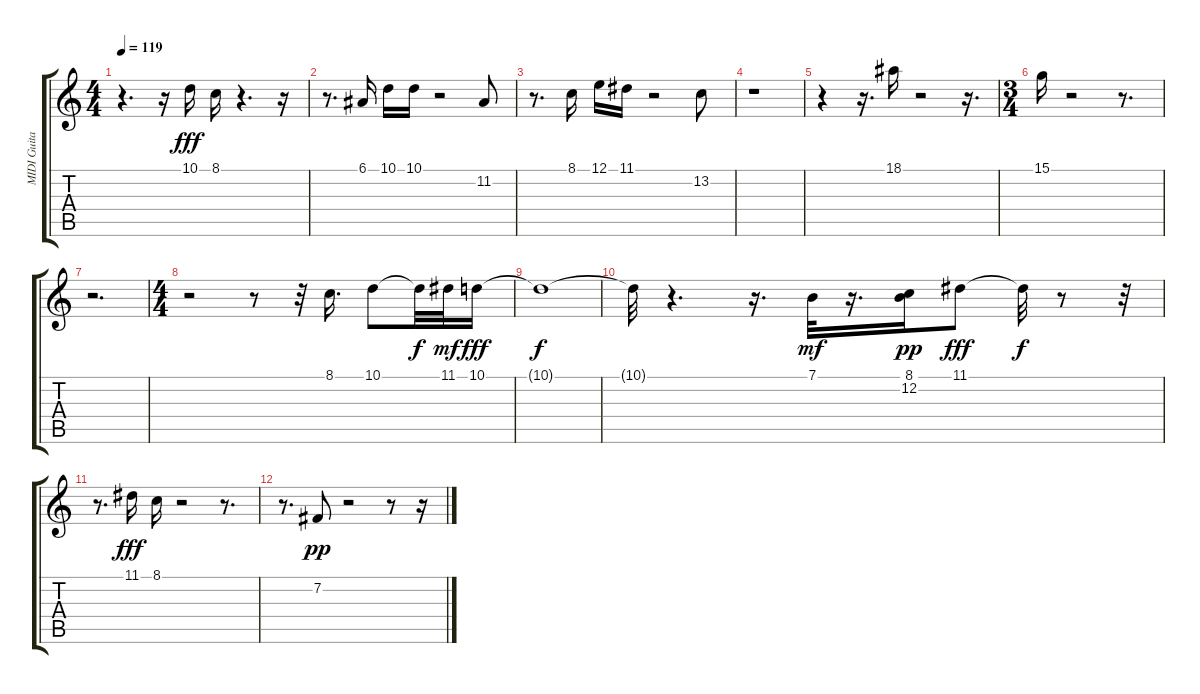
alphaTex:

\track ("MIDI Guitar                     " "MIDI Guita") {instrument lead1square}
\staff {score tabs}
\tuning (E4 B3 G3 D3 A2 E2) {hide}
\ts (4 4)
\tempo 119
\clef g2
\ks c
r.4{d dy fff} r.16 10.1.16 8.1.16 r.4{d} r.16 |
r.8{d} 6.1.16 10.1.16 10.1.16 r.2 11.2.8 |
r.8{d} 8.1.16 12.1.16 11.1.16 r.2 13.2.8 |
r.1 |
r.4 r.16{d} 18.1.16 r.2 r.16{d} |
\ts (3 4)
15.1.16 r.2 r.8{d} |
r.2{d} |
\ts (4 4)
r.2 r.8 r.32 8.1.16{d} 10.1.8 10.1{t}.32{dy f} 11.1.32{dy mf} 10.1.16{dy fff} |
10.1{t}.1{dy f} |
10.1{t}.32 r.4{d} r.16{d} 7.1.32{dy mf} r.16{d} (8.1 12.2).16{dy pp} 11.1.8{dy fff} 11.1{t}.32{dy f} r.8 r.32 |
r.8{d} 11.1.16{dy fff} 8.1.16 r.2 r.8{d} |
r.8{d} 7.2.8{dy pp} r.2 r.8 r.16
